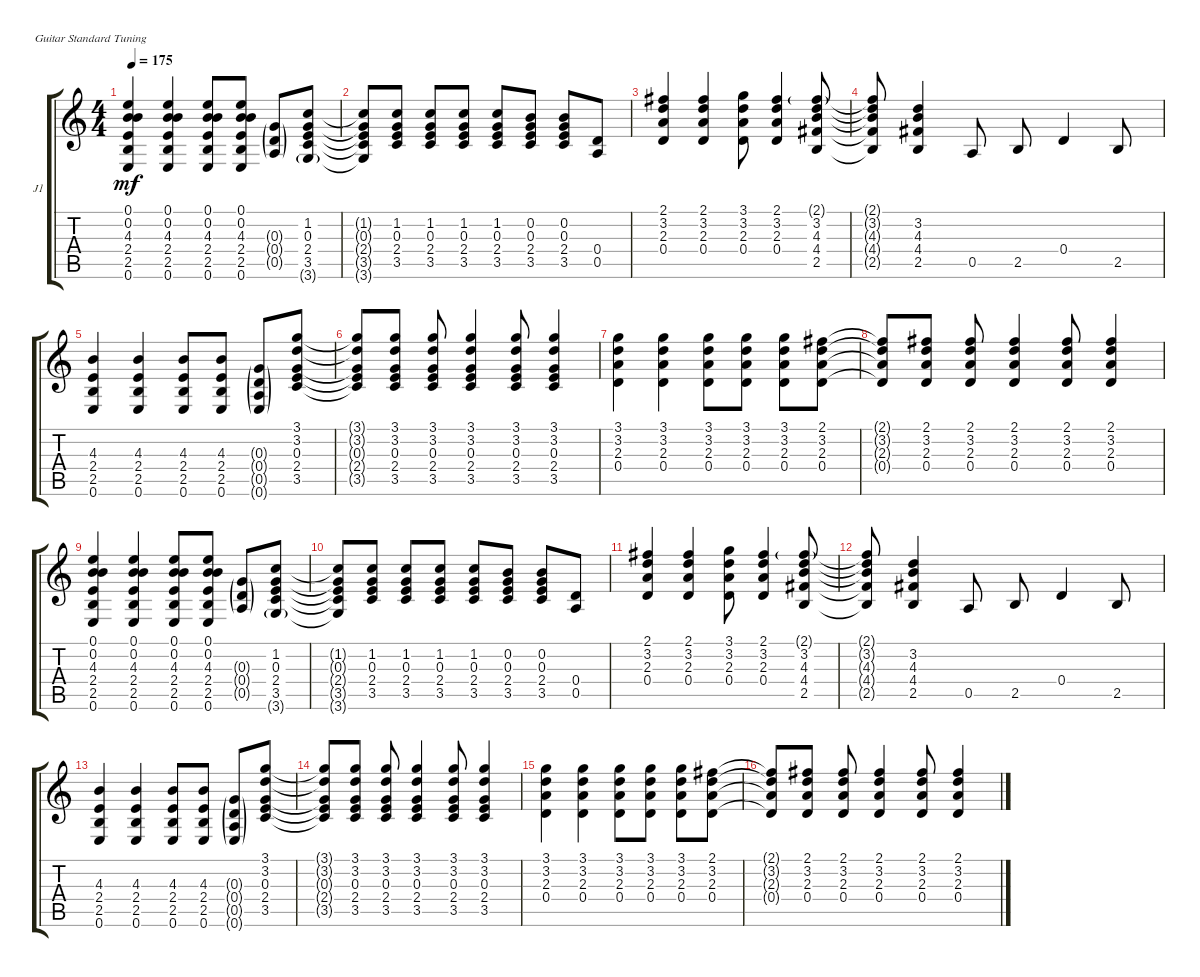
\defaultSystemsLayout 4
\bracketExtendMode groupsimilarinstruments
\firstSystemTrackNameOrientation horizontal
\otherSystemsTrackNameOrientation horizontal
\track ("J Mascis 1" "J1") {instrument electricguitarclean}
\staff {score tabs}
\tuning (E4 B3 G3 D3 A2 E2)
\ts (4 4)
\tempo 175
\clef g2
\ks c
(0.6 2.5 2.4 4.3 0.2 0.1).4{dy mf} (0.6 2.5 2.4 4.3 0.2 0.1).4 (0.6 2.5 2.4 4.3 0.2 0.1).8 (0.6 2.5 2.4 4.3 0.2 0.1).8 (0.5{g} 0.4{g} 0.3{g}).8 (3.6{g} 3.5 2.4 0.3 1.2).8 |
(3.5{t} 2.4{t} 0.3{t} 1.2{t} 3.6{t}).8 (3.5 2.4 0.3 1.2).8 (3.5 2.4 0.3 1.2).8 (3.5 2.4 0.3 1.2).8 (3.5 2.4 0.3 1.2).8 (3.5 2.4 0.3 0.2).8 (3.5 2.4 0.3 0.2).8 (0.4 0.5).8 |
(0.4 2.3 3.2 2.1).4 (0.4 2.3 3.2 2.1).4 (0.4 2.3 3.2 3.1).8 (0.4 2.3 3.2 2.1).4 (2.5 4.4 4.3 3.2 2.1{g}).8 |
(2.5{t} 4.4{t} 4.3{t} 3.2{t} 2.1{t}).8 (2.5 4.4 4.3 3.2).4 0.5.8 2.5.8 0.4.4 2.5.8 |
(0.6 2.5 2.4 4.3).4 (0.6 2.5 2.4 4.3).4 (0.6 2.5 2.4 4.3).8 (0.6 2.5 2.4 4.3).8 (0.3{g} 0.4{g} 0.5{g} 0.6{g}).8 (3.5 2.4 0.3 3.2 3.1).8 |
(3.1{t} 3.2{t} 0.3{t} 2.4{t} 3.5{t}).8 (3.5 2.4 0.3 3.2 3.1).8 (3.5 2.4 0.3 3.2 3.1).8 (3.5 2.4 0.3 3.2 3.1).4 (3.5 2.4 0.3 3.2 3.1).8 (3.5 2.4 0.3 3.2 3.1).4 |
(0.4 2.3 3.2 3.1).4 (0.4 2.3 3.2 3.1).4 (0.4 2.3 3.2 3.1).8 (0.4 2.3 3.2 3.1).8 (0.4 2.3 3.2 3.1).8 (0.4 2.3 3.2 2.1).8 |
(2.1{t} 3.2{t} 2.3{t} 0.4{t}).8 (0.4 2.3 3.2 2.1).8 (0.4 2.3 3.2 2.1).8 (0.4 2.3 3.2 2.1).4 (0.4 2.3 3.2 2.1).8 (0.4 2.3 3.2 2.1).4 |
(0.6 2.5 2.4 4.3 0.2 0.1).4 (0.6 2.5 2.4 4.3 0.2 0.1).4 (0.6 2.5 2.4 4.3 0.2 0.1).8 (0.6 2.5 2.4 4.3 0.2 0.1).8 (0.5{g} 0.4{g} 0.3{g}).8 (3.6{g} 3.5 2.4 0.3 1.2).8 |
(3.5{t} 2.4{t} 0.3{t} 1.2{t} 3.6{t}).8 (3.5 2.4 0.3 1.2).8 (3.5 2.4 0.3 1.2).8 (3.5 2.4 0.3 1.2).8 (3.5 2.4 0.3 1.2).8 (3.5 2.4 0.3 0.2).8 (3.5 2.4 0.3 0.2).8 (0.4 0.5).8 |
(0.4 2.3 3.2 2.1).4 (0.4 2.3 3.2 2.1).4 (0.4 2.3 3.2 3.1).8 (0.4 2.3 3.2 2.1).4 (2.5 4.4 4.3 3.2 2.1{g}).8 |
(2.5{t} 4.4{t} 4.3{t} 3.2{t} 2.1{t}).8 (2.5 4.4 4.3 3.2).4 0.5.8 2.5.8 0.4.4 2.5.8 |
(0.6 2.5 2.4 4.3).4 (0.6 2.5 2.4 4.3).4 (0.6 2.5 2.4 4.3).8 (0.6 2.5 2.4 4.3).8 (0.3{g} 0.4{g} 0.5{g} 0.6{g}).8 (3.5 2.4 0.3 3.2 3.1).8 |
(3.1{t} 3.2{t} 0.3{t} 2.4{t} 3.5{t}).8 (3.5 2.4 0.3 3.2 3.1).8 (3.5 2.4 0.3 3.2 3.1).8 (3.5 2.4 0.3 3.2 3.1).4 (3.5 2.4 0.3 3.2 3.1).8 (3.5 2.4 0.3 3.2 3.1).4 |
(0.4 2.3 3.2 3.1).4 (0.4 2.3 3.2 3.1).4 (0.4 2.3 3.2 3.1).8 (0.4 2.3 3.2 3.1).8 (0.4 2.3 3.2 3.1).8 (0.4 2.3 3.2 2.1).8 |
(2.1{t} 3.2{t} 2.3{t} 0.4{t}).8 (0.4 2.3 3.2 2.1).8 (0.4 2.3 3.2 2.1).8 (0.4 2.3 3.2 2.1).4 (0.4 2.3 3.2 2.1).8 (0.4 2.3 3.2 2.1).4
